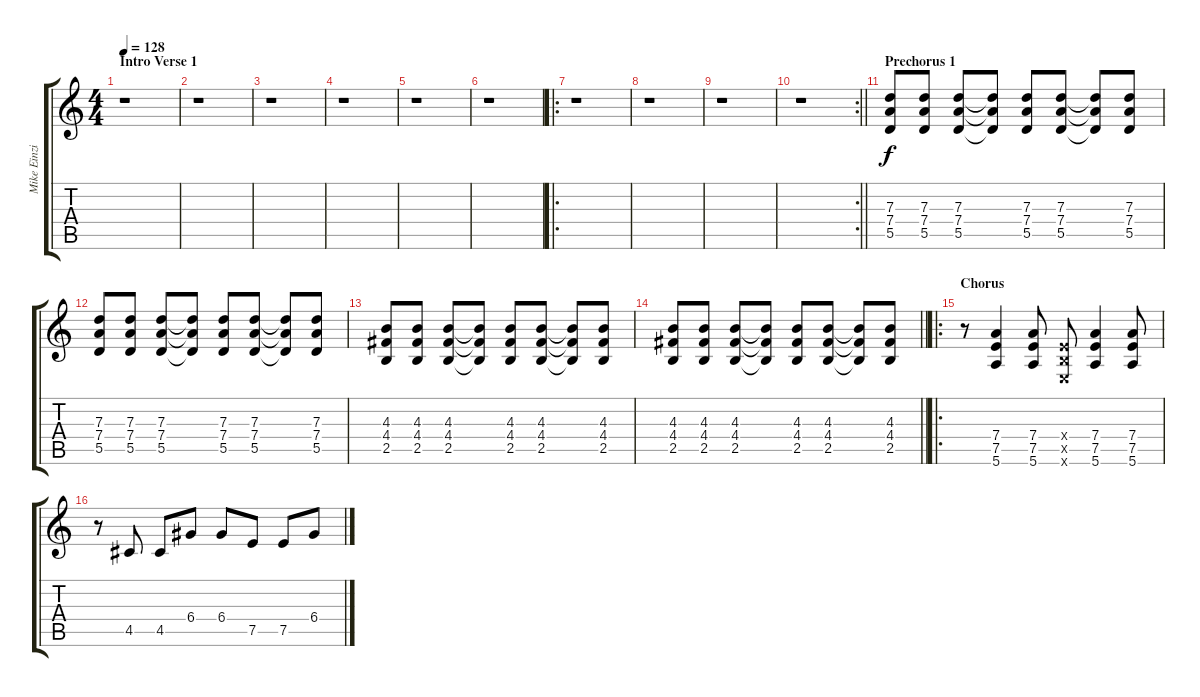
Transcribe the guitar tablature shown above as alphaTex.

\track ("Mike Einziger Chorus Parts" "Mike Einzi") {instrument distortionguitar}
\staff {score tabs}
\tuning (E4 B3 G3 D3 A2 E2) {hide}
\ts (4 4)
\section ("" "Intro Verse 1")
\tempo 128
\clef g2
\ks c
r.1{dy f instrument distortionguitar} |
r.1 |
r.1 |
r.1 |
r.1 |
r.1 |
\ro
r.1 |
r.1 |
r.1 |
\rc 2
\barLineRight lightlight
r.1 |
\section ("" "Prechorus 1")
(7.3 7.4 5.5).8 (7.3 7.4 5.5).8 (7.3 7.4 5.5).8 (7.3{t} 7.4{t} 5.5{t}).8 (7.3 7.4 5.5).8 (7.3 7.4 5.5).8 (7.3{t} 7.4{t} 5.5{t}).8 (7.3 7.4 5.5).8 |
(7.3 7.4 5.5).8 (7.3 7.4 5.5).8 (7.3 7.4 5.5).8 (7.3{t} 7.4{t} 5.5{t}).8 (7.3 7.4 5.5).8 (7.3 7.4 5.5).8 (7.3{t} 7.4{t} 5.5{t}).8 (7.3 7.4 5.5).8 |
(4.3 4.4 2.5).8 (4.3 4.4 2.5).8 (4.3 4.4 2.5).8 (4.3{t} 4.4{t} 2.5{t}).8 (4.3 4.4 2.5).8 (4.3 4.4 2.5).8 (4.3{t} 4.4{t} 2.5{t}).8 (4.3 4.4 2.5).8 |
\barLineRight lightlight
(4.3 4.4 2.5).8 (4.3 4.4 2.5).8 (4.3 4.4 2.5).8 (4.3{t} 4.4{t} 2.5{t}).8 (4.3 4.4 2.5).8 (4.3 4.4 2.5).8 (4.3{t} 4.4{t} 2.5{t}).8 (4.3 4.4 2.5).8 |
\ro
\section ("" "Chorus")
r.8 (7.4 7.5 5.6).4 (7.4 7.5 5.6).8 (2.4{x} 2.5{x} 0.6{x}).8 (7.4 7.5 5.6).4 (7.4 7.5 5.6).8 |
r.8 4.5.8 4.5.8 6.4.8 6.4.8 7.5.8 7.5.8 6.4.8
